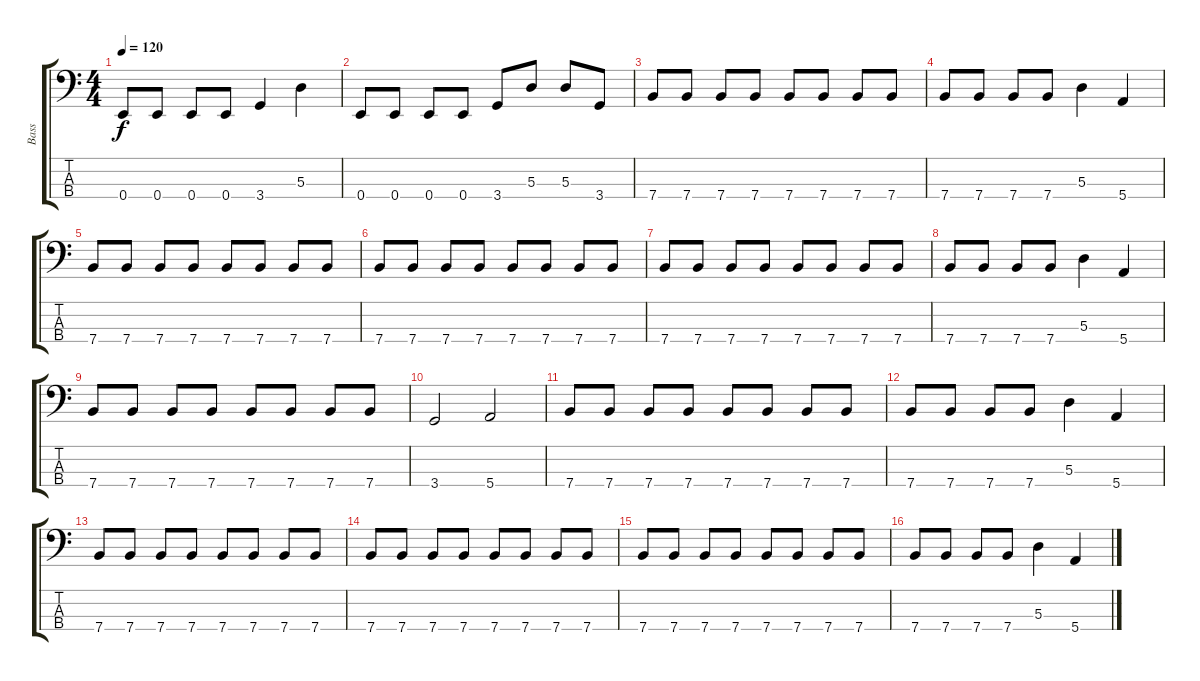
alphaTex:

\track ("Bass" "Bass") {instrument electricbassfinger}
\staff {score tabs}
\tuning (G2 D2 A1 E1) {hide}
\ts (4 4)
\tempo 120
\clef f4
\ks c
0.4.8{dy f} 0.4.8 0.4.8 0.4.8 3.4.4 5.3.4 |
0.4.8 0.4.8 0.4.8 0.4.8 3.4.8 5.3.8 5.3.8 3.4.8 |
7.4.8 7.4.8 7.4.8 7.4.8 7.4.8 7.4.8 7.4.8 7.4.8 |
7.4.8 7.4.8 7.4.8 7.4.8 5.3.4 5.4.4 |
7.4.8 7.4.8 7.4.8 7.4.8 7.4.8 7.4.8 7.4.8 7.4.8 |
7.4.8 7.4.8 7.4.8 7.4.8 7.4.8 7.4.8 7.4.8 7.4.8 |
7.4.8 7.4.8 7.4.8 7.4.8 7.4.8 7.4.8 7.4.8 7.4.8 |
7.4.8 7.4.8 7.4.8 7.4.8 5.3.4 5.4.4 |
7.4.8 7.4.8 7.4.8 7.4.8 7.4.8 7.4.8 7.4.8 7.4.8 |
3.4.2 5.4.2 |
7.4.8 7.4.8 7.4.8 7.4.8 7.4.8 7.4.8 7.4.8 7.4.8 |
7.4.8 7.4.8 7.4.8 7.4.8 5.3.4 5.4.4 |
7.4.8 7.4.8 7.4.8 7.4.8 7.4.8 7.4.8 7.4.8 7.4.8 |
7.4.8 7.4.8 7.4.8 7.4.8 7.4.8 7.4.8 7.4.8 7.4.8 |
7.4.8 7.4.8 7.4.8 7.4.8 7.4.8 7.4.8 7.4.8 7.4.8 |
7.4.8 7.4.8 7.4.8 7.4.8 5.3.4 5.4.4
